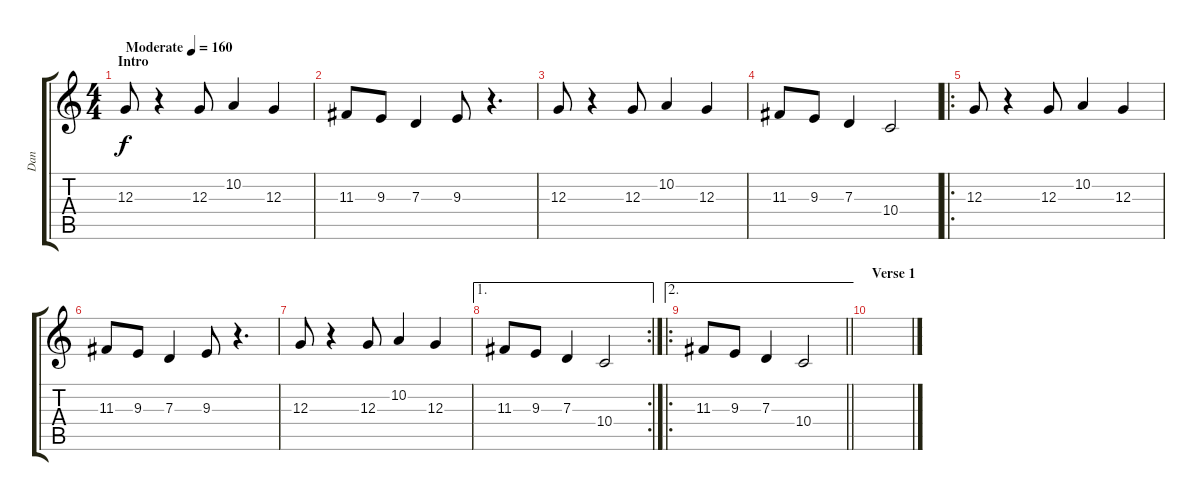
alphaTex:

\track ("Dan" "Dan") {instrument trombone}
\staff {score tabs}
\tuning (E4 B3 G3 D3 A2 E2) {hide}
\ts (4 4)
\section ("" "Intro")
\tempo (160 "Moderate")
\clef g2
\ks c
12.3.8{dy f instrument trombone} r.4 12.3.8 10.2.4 12.3.4 |
11.3.8 9.3.8 7.3.4 9.3.8 r.4{d} |
12.3.8 r.4 12.3.8 10.2.4 12.3.4 |
11.3.8 9.3.8 7.3.4 10.4.2 |
\ro
12.3.8 r.4 12.3.8 10.2.4 12.3.4 |
11.3.8 9.3.8 7.3.4 9.3.8 r.4{d} |
12.3.8 r.4 12.3.8 10.2.4 12.3.4 |
\ae 1
\rc 2
11.3.8 9.3.8 7.3.4 10.4.2 |
\ae 2
\ro
\barLineRight lightlight
11.3.8 9.3.8 7.3.4 10.4.2 |
\section ("" "Verse 1")
